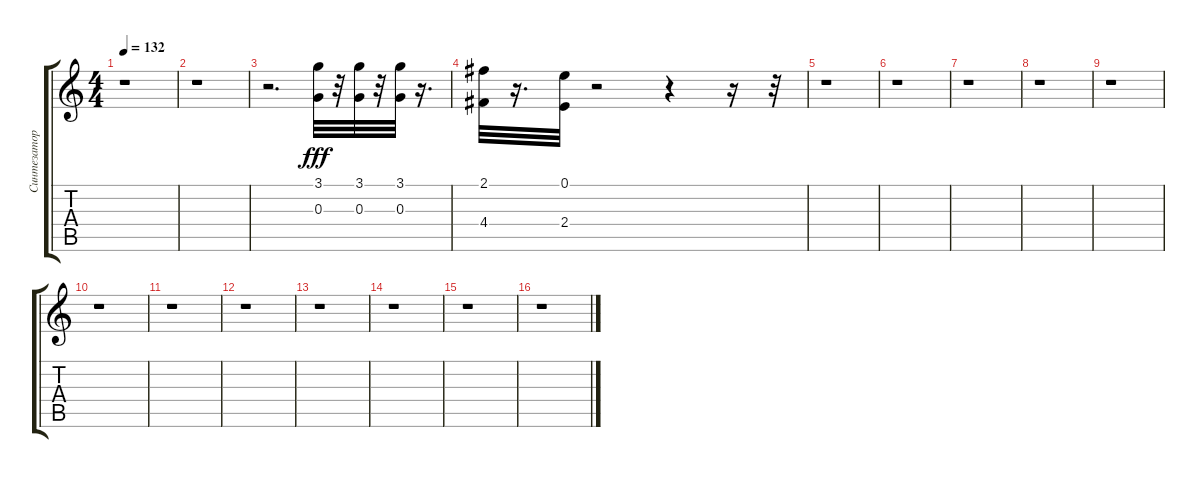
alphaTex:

\track ("Синтезатор (Ритм)" "Синтезатор") {instrument banjo}
\staff {score tabs}
\tuning (E4 B3 G3 D3 A2 E2) {hide}
\displaytranspose 12
\ts (4 4)
\tempo 132
\clef g2
\ks c
r.1{dy fff} |
r.1 |
r.2{d} (3.1 0.3).32 r.32 (3.1 0.3).32 r.32 (3.1 0.3).32 r.16{d} |
(2.1 4.4).32 r.16{d} (0.1 2.4).32 r.2 r.4 r.16 r.32 |
r.1 |
r.1 |
r.1 |
r.1 |
r.1 |
r.1 |
r.1 |
r.1 |
r.1 |
r.1 |
r.1 |
r.1
